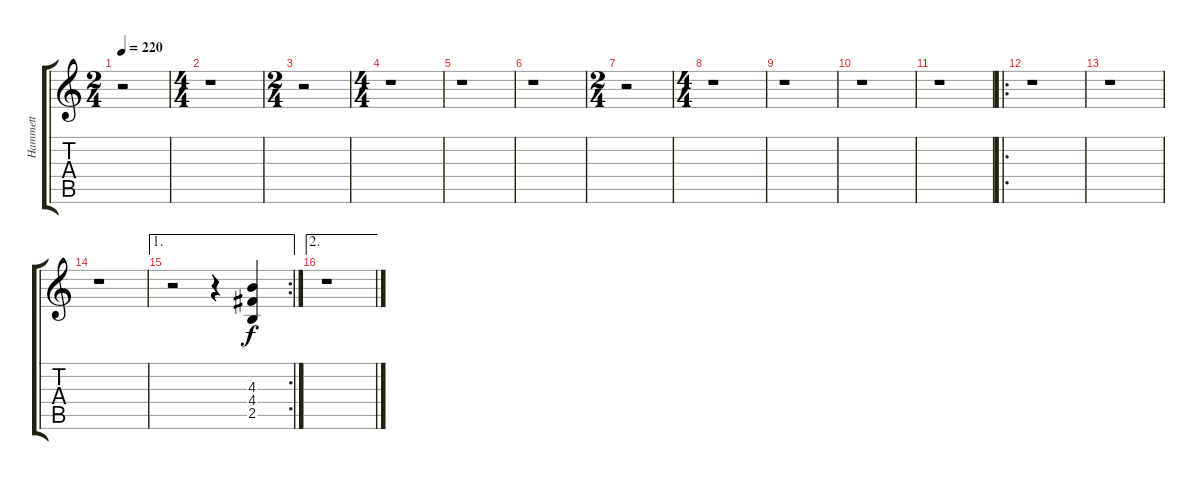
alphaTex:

\track ("Hammett" "Hammett") {instrument distortionguitar}
\staff {score tabs}
\tuning (E4 B3 G3 D3 A2 E2) {hide}
\ts (2 4)
\tempo 220
\clef g2
\ks c
r.2{dy f} |
\ts (4 4)
r.1 |
\ts (2 4)
r.2 |
\ts (4 4)
r.1 |
r.1 |
r.1 |
\ts (2 4)
r.2 |
\ts (4 4)
r.1 |
r.1 |
r.1 |
r.1 |
\ro
r.1 |
r.1 |
r.1 |
\ae 1
\rc 2
r.2 r.4 (4.3 4.4 2.5).4 |
\ae 2
r.1
